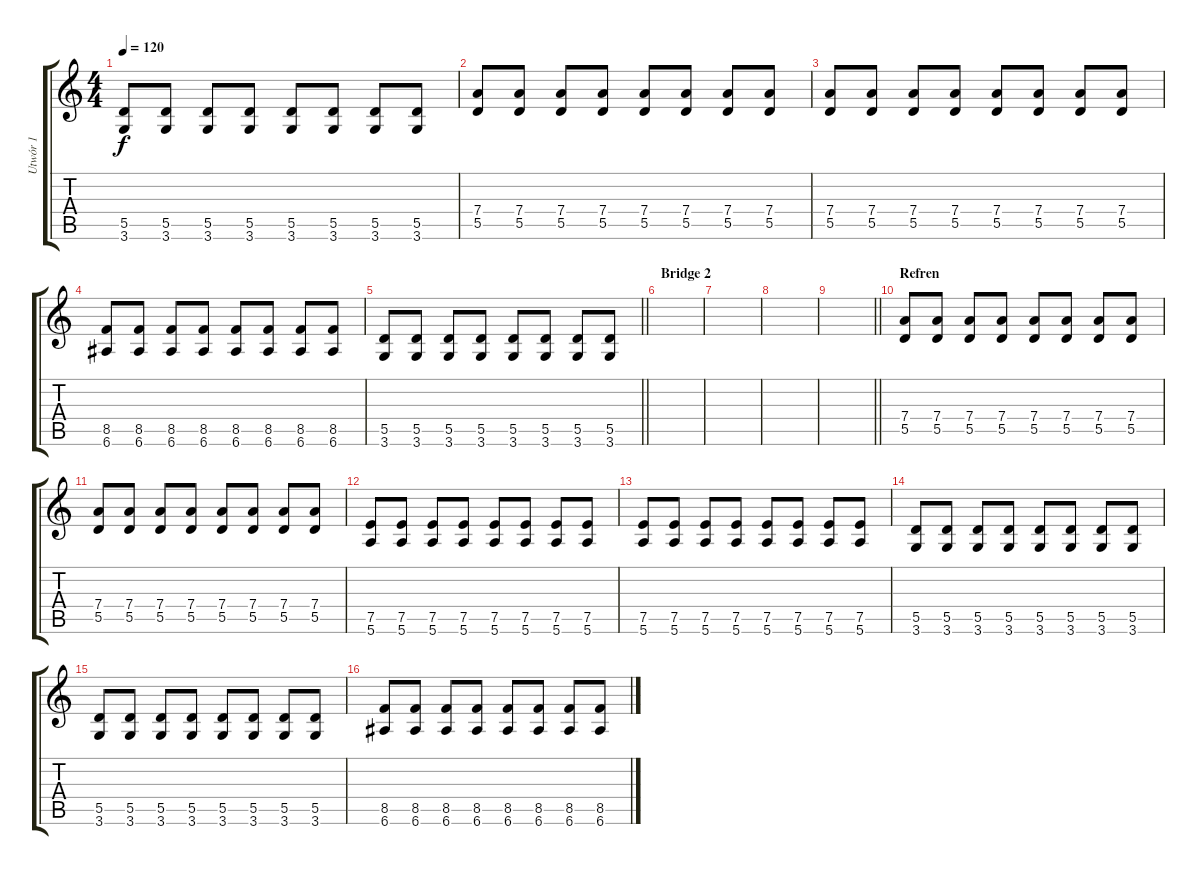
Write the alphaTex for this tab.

\track ("Utwór 1" "Utwór 1") {instrument overdrivenguitar}
\staff {score tabs}
\tuning (E4 B3 G3 D3 A2 E2) {hide}
\ts (4 4)
\tempo 120
\clef g2
\ks c
(5.5 3.6).8{dy f} (5.5 3.6).8 (5.5 3.6).8 (5.5 3.6).8 (5.5 3.6).8 (5.5 3.6).8 (5.5 3.6).8 (5.5 3.6).8 |
(7.4 5.5).8 (7.4 5.5).8 (7.4 5.5).8 (7.4 5.5).8 (7.4 5.5).8 (7.4 5.5).8 (7.4 5.5).8 (7.4 5.5).8 |
(7.4 5.5).8 (7.4 5.5).8 (7.4 5.5).8 (7.4 5.5).8 (7.4 5.5).8 (7.4 5.5).8 (7.4 5.5).8 (7.4 5.5).8 |
(8.5 6.6).8 (8.5 6.6).8 (8.5 6.6).8 (8.5 6.6).8 (8.5 6.6).8 (8.5 6.6).8 (8.5 6.6).8 (8.5 6.6).8 |
\barLineRight lightlight
(5.5 3.6).8 (5.5 3.6).8 (5.5 3.6).8 (5.5 3.6).8 (5.5 3.6).8 (5.5 3.6).8 (5.5 3.6).8 (5.5 3.6).8 |
\section ("" "Bridge 2")
|
|
|
\barLineRight lightlight
|
\section ("" "Refren")
(7.4 5.5).8 (7.4 5.5).8 (7.4 5.5).8 (7.4 5.5).8 (7.4 5.5).8 (7.4 5.5).8 (7.4 5.5).8 (7.4 5.5).8 |
(7.4 5.5).8 (7.4 5.5).8 (7.4 5.5).8 (7.4 5.5).8 (7.4 5.5).8 (7.4 5.5).8 (7.4 5.5).8 (7.4 5.5).8 |
(7.5 5.6).8 (7.5 5.6).8 (7.5 5.6).8 (7.5 5.6).8 (7.5 5.6).8 (7.5 5.6).8 (7.5 5.6).8 (7.5 5.6).8 |
(7.5 5.6).8 (7.5 5.6).8 (7.5 5.6).8 (7.5 5.6).8 (7.5 5.6).8 (7.5 5.6).8 (7.5 5.6).8 (7.5 5.6).8 |
(5.5 3.6).8 (5.5 3.6).8 (5.5 3.6).8 (5.5 3.6).8 (5.5 3.6).8 (5.5 3.6).8 (5.5 3.6).8 (5.5 3.6).8 |
(5.5 3.6).8 (5.5 3.6).8 (5.5 3.6).8 (5.5 3.6).8 (5.5 3.6).8 (5.5 3.6).8 (5.5 3.6).8 (5.5 3.6).8 |
(8.5 6.6).8 (8.5 6.6).8 (8.5 6.6).8 (8.5 6.6).8 (8.5 6.6).8 (8.5 6.6).8 (8.5 6.6).8 (8.5 6.6).8
